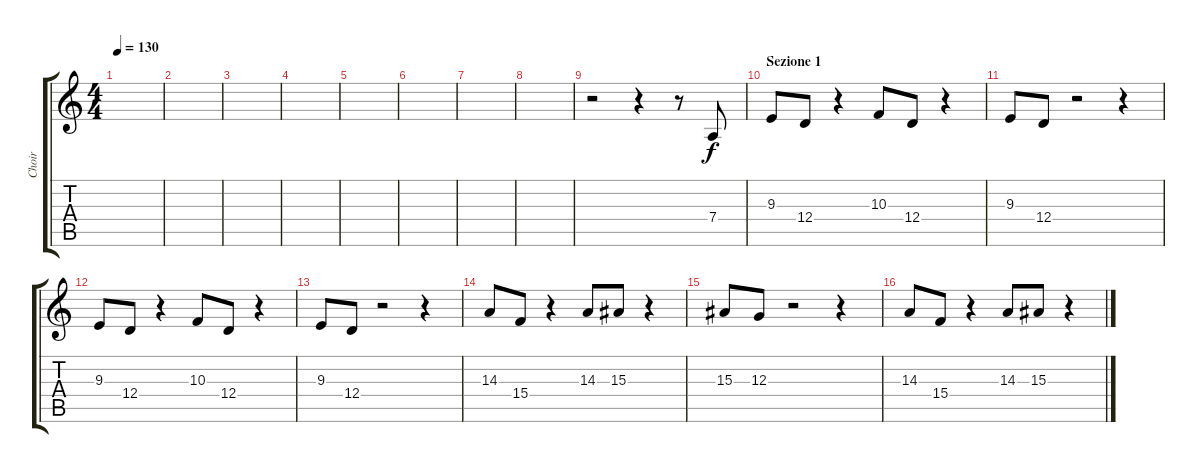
\track ("Choir" "Choir") {instrument pad4choir}
\staff {score tabs}
\tuning (E4 B3 G3 D3 A2 E2) {hide}
\ts (4 4)
\tempo 130
\clef g2
\ks c
|
|
|
|
|
|
|
|
r.2 r.4 r.8 7.4.8 |
\section ("" "Sezione 1")
9.3.8 12.4.8 r.4 10.3.8 12.4.8 r.4 |
9.3.8 12.4.8 r.2 r.4 |
9.3.8 12.4.8 r.4 10.3.8 12.4.8 r.4 |
9.3.8 12.4.8 r.2 r.4 |
14.3.8 15.4.8 r.4 14.3.8 15.3.8 r.4 |
15.3.8 12.3.8 r.2 r.4 |
14.3.8 15.4.8 r.4 14.3.8 15.3.8 r.4
